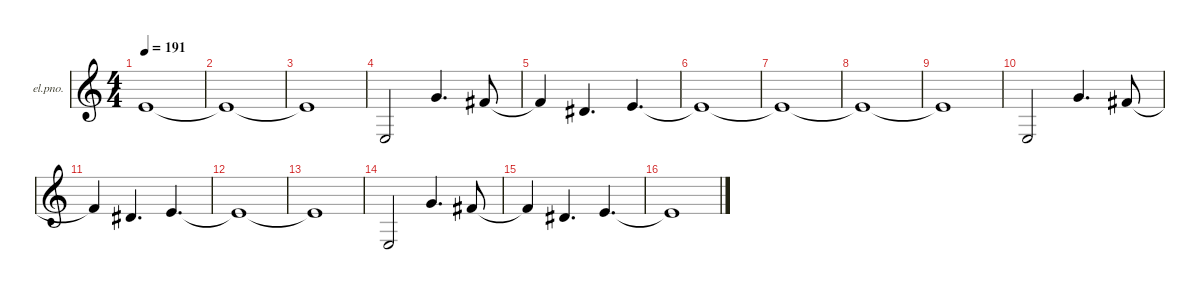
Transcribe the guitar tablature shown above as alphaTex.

\defaultSystemsLayout 4
\hideDynamics
\bracketExtendMode nobrackets
\firstSystemTrackNameOrientation horizontal
\otherSystemsTrackNameOrientation horizontal
\track ("Rhodes piano" "el.pno.") {instrument electricpiano1}
\staff {score}
\tuning (E4 B3 G3 D3 A2 E2 B1)
\ts (4 4)
\tempo 191
\clef g2
\ks c
5.2{t}.1{dy f beam Up} |
5.2{t}.1{beam Up} |
5.2{t}.1{beam Up} |
2.4.2{beam Up} 3.1.4{d beam Up} 2.1{acc #}.8{beam Up} |
2.1{t acc #}.4{beam Up} 4.2{acc #}.4{d beam Up} 5.2.4{d beam Up} |
5.2{t}.1{beam Up} |
5.2{t}.1{beam Up} |
5.2{t}.1{beam Up} |
5.2{t}.1{beam Up} |
2.4.2{beam Up} 3.1.4{d beam Up} 2.1{acc #}.8{beam Up} |
2.1{t acc #}.4{beam Up} 4.2{acc #}.4{d beam Up} 5.2.4{d beam Up} |
5.2{t}.1{beam Up} |
5.2{t}.1{beam Up} |
2.4.2{beam Up} 3.1.4{d beam Up} 2.1{acc #}.8{beam Up} |
2.1{t acc #}.4{beam Up} 4.2{acc #}.4{d beam Up} 5.2.4{d beam Up} |
5.2{t}.1{beam Up}
